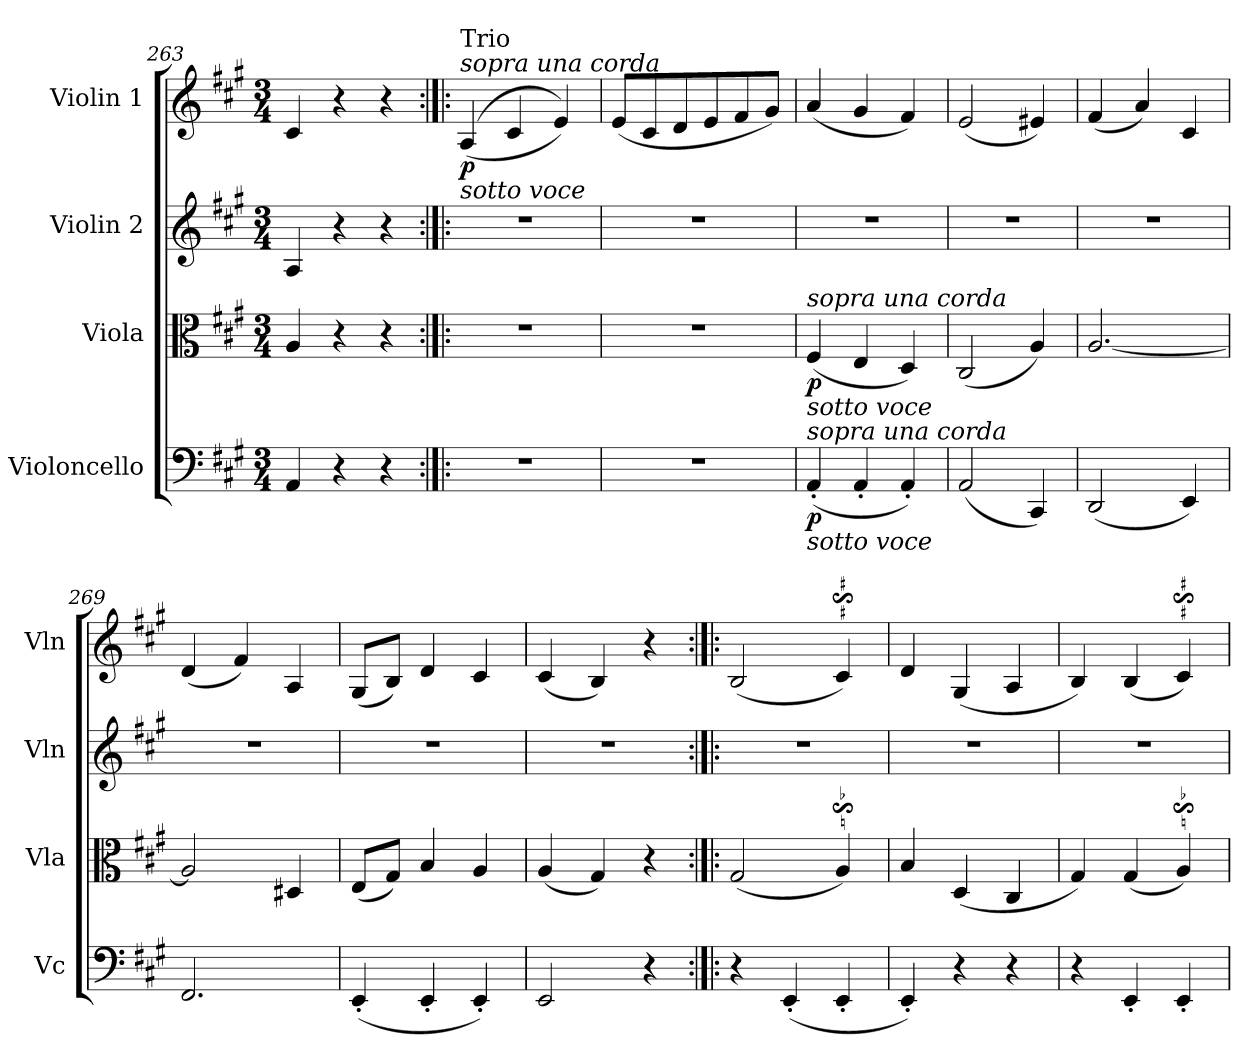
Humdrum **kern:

**kern	**dynam	**kern	**dynam	**kern	**kern	**dynam
*part4	*part4	*part3	*part3	*part2	*part1	*part1
*staff4	*staff4	*staff3	*staff3	*staff2	*staff1	*staff1
*I"Violoncello	*	*I"Viola	*	*I"Violin 2	*I"Violin 1	*
*I'Vc	*	*I'Vla	*	*I'Vln	*I'Vln	*
*clefF4	*	*clefC3	*	*clefG2	*clefG2	*
*k[f#c#g#]	*	*k[f#c#g#]	*	*k[f#c#g#]	*k[f#c#g#]	*
*M3/4	*	*M3/4	*	*M3/4	*M3/4	*
=263	=263	=263	=263	=263	=263	=263
4AA/	.	4A/	.	4A/	4c#/	.
4r	.	4r	.	4r	4r	.
4r	.	4r	.	4r	4r	.
!!LO:PB:g=z
=264:|!|:	=264:|!|:	=264:|!|:	=264:|!|:	=264:|!|:	=264:|!|:	=264:|!|:
!	!	!	!	!	!LO:TX:b:i:t=sotto voce	!
!	!	!	!	!	!LO:TX:a:i:t=sopra una corda	!
!	!	!	!	!	!LO:TX:t=Trio	!
!	!	!	!	!	!	!LO:DY:b
2.r	.	2.r	.	2.r	(<(<4A/	p
.	.	.	.	.	4c#/	.
.	.	.	.	.	4e/))	.
=265	=265	=265	=265	=265	=265	=265
2.r	.	2.r	.	2.r	(<8e/L	.
.	.	.	.	.	8c#/	.
.	.	.	.	.	8d/	.
.	.	.	.	.	8e/	.
.	.	.	.	.	8f#/	.
.	.	.	.	.	8g#/J)	.
=266	=266	=266	=266	=266	=266	=266
!	!	!LO:TX:b:i:t=sotto voce	!	!	!	!
!	!	!LO:TX:a:i:t=sopra una corda	!	!	!	!
!LO:TX:b:i:t=sotto voce	!	!	!	!	!	!
!LO:TX:a:i:t=sopra una corda	!	!	!	!	!	!
!	!LO:DY:b	!	!LO:DY:b	!	!	!
(<4AA'/	p	(<4F#/	p	2.r	(<4a/	.
4AA'/	.	4E/	.	.	4g#/	.
4AA'/)	.	4D/)	.	.	4f#/)	.
=267	=267	=267	=267	=267	=267	=267
(<2AA/	.	(<2C#/	.	2.r	(<2e/	.
4CC#/)	.	4A/)	.	.	4e#X/)	.
=268	=268	=268	=268	=268	=268	=268
(<2DD/	.	[2.A/	.	2.r	(<4f#/	.
.	.	.	.	.	4a/)	.
4EE/)	.	.	.	.	4c#/	.
=269	=269	=269	=269	=269	=269	=269
2.FF#/	.	2A/]	.	2.r	(<4d/	.
.	.	.	.	.	4f#/)	.
.	.	4D#X/	.	.	4A/	.
=270	=270	=270	=270	=270	=270	=270
(<4EE'/	.	(<8E/L	.	2.r	(<8G#/L	.
.	.	8G#/J)	.	.	8B/J)	.
4EE'/	.	4B/	.	.	4d/	.
4EE'/)	.	4A/	.	.	4c#/	.
=271	=271	=271	=271	=271	=271	=271
2EE/	.	(<4A/	.	2.r	(<4c#/	.
.	.	4G#/)	.	.	4B/)	.
4r	.	4r	.	.	4r	.
!!LO:LB:g=z
=272:|!|:	=272:|!|:	=272:|!|:	=272:|!|:	=272:|!|:	=272:|!|:	=272:|!|:
4r	.	(<2G#/	.	2.r	(<2B/	.
(<4EE'/	.	.	.	.	.	.
4EE'/	.	4As$Ss/)	.	.	4c#s$sS/)	.
=273	=273	=273	=273	=273	=273	=273
4EE'/)	.	4B/	.	2.r	4d/	.
4r	.	(<4D/	.	.	(<4G#/	.
4r	.	4C#/	.	.	4A/	.
=274	=274	=274	=274	=274	=274	=274
4r	.	4G#/)	.	2.r	4B/)	.
4EE'/	.	(<4G#/	.	.	(<4B/	.
4EE'/	.	4As$Ss/)	.	.	4c#s$sS/)	.
=	=	=	=	=	=	=
*-	*-	*-	*-	*-	*-	*-
